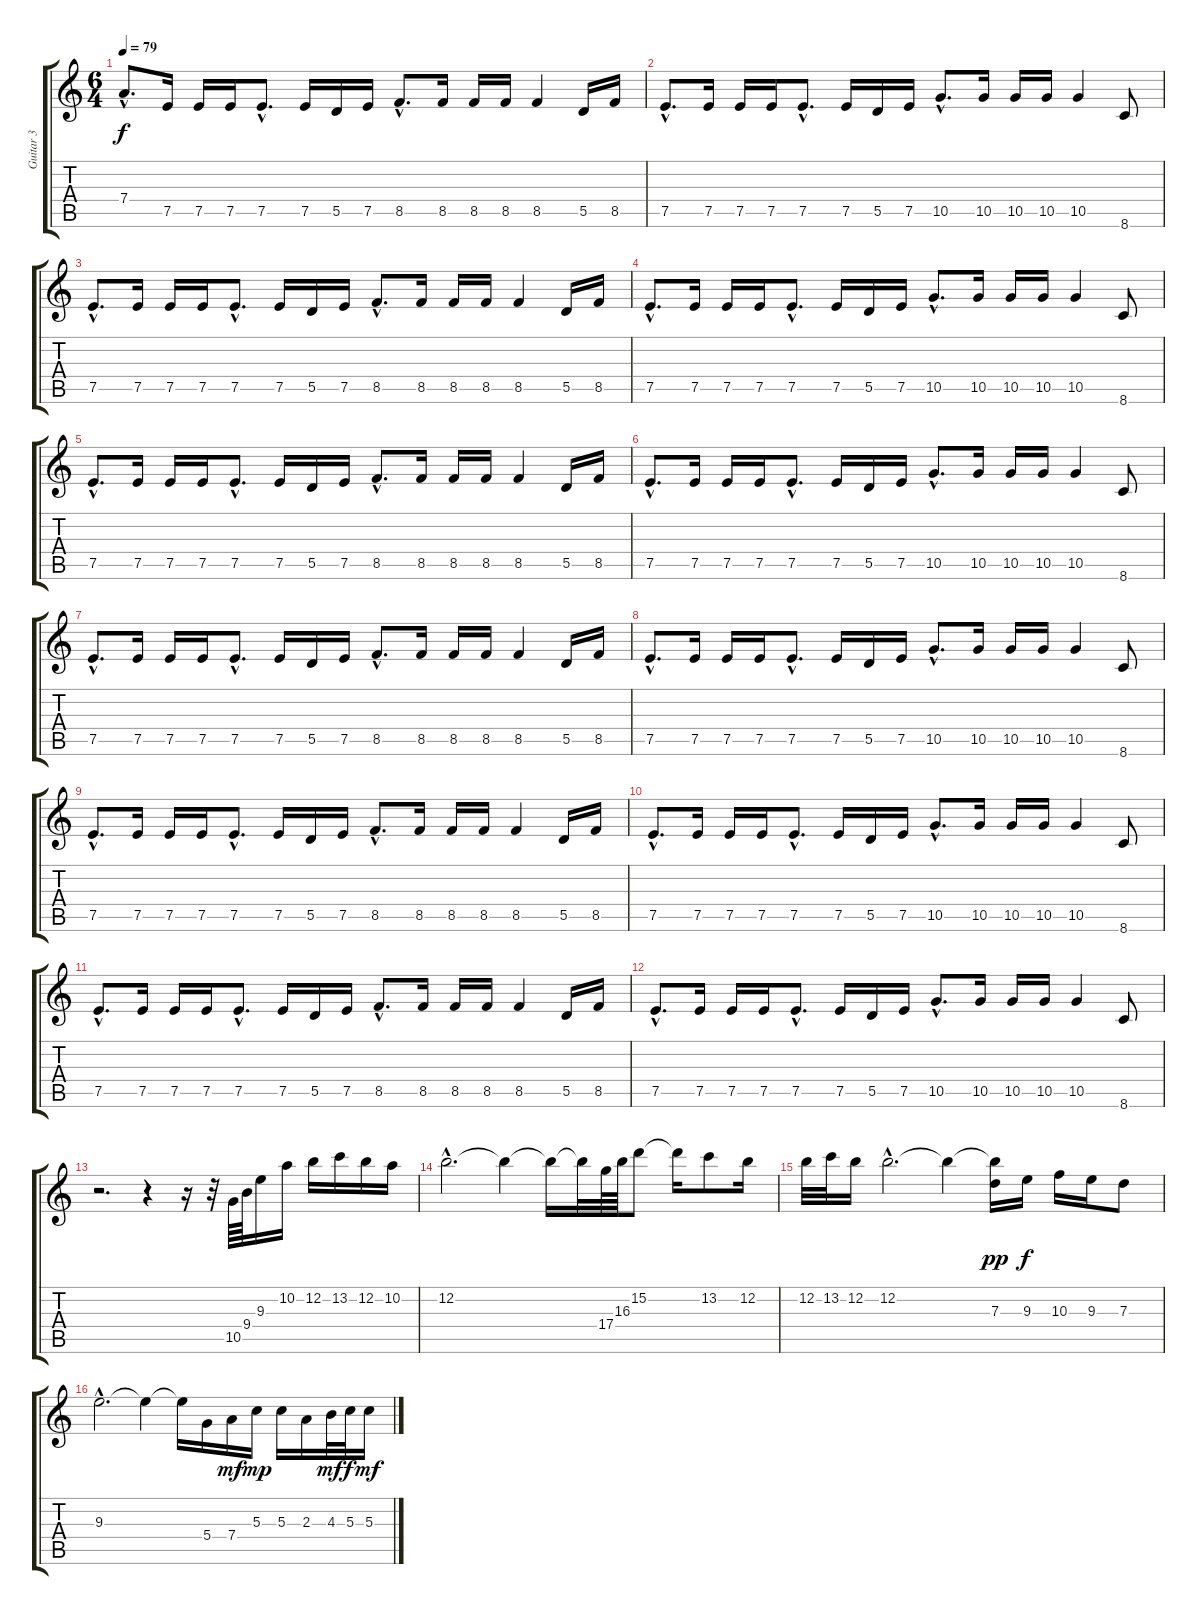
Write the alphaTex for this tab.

\track ("Guitar 3" "Guitar 3") {instrument acousticguitarnylon}
\staff {score tabs}
\tuning (E4 B3 G3 D3 A2 E2) {hide}
\ts (6 4)
\tempo 79
\clef g2
\ks c
7.4{hac}.8{d dy f} 7.5.16 7.5.16 7.5.16 7.5{hac}.8{d} 7.5.16 5.5.16 7.5.16 8.5{hac}.8{d} 8.5.16 8.5.16 8.5.16 8.5.4 5.5.16 8.5.16 |
7.5{hac}.8{d} 7.5.16 7.5.16 7.5.16 7.5{hac}.8{d} 7.5.16 5.5.16 7.5.16 10.5{hac}.8{d} 10.5.16 10.5.16 10.5.16 10.5.4 8.6.8 |
7.5{hac}.8{d} 7.5.16 7.5.16 7.5.16 7.5{hac}.8{d} 7.5.16 5.5.16 7.5.16 8.5{hac}.8{d} 8.5.16 8.5.16 8.5.16 8.5.4 5.5.16 8.5.16 |
7.5{hac}.8{d} 7.5.16 7.5.16 7.5.16 7.5{hac}.8{d} 7.5.16 5.5.16 7.5.16 10.5{hac}.8{d} 10.5.16 10.5.16 10.5.16 10.5.4 8.6.8 |
7.5{hac}.8{d} 7.5.16 7.5.16 7.5.16 7.5{hac}.8{d} 7.5.16 5.5.16 7.5.16 8.5{hac}.8{d} 8.5.16 8.5.16 8.5.16 8.5.4 5.5.16 8.5.16 |
7.5{hac}.8{d} 7.5.16 7.5.16 7.5.16 7.5{hac}.8{d} 7.5.16 5.5.16 7.5.16 10.5{hac}.8{d} 10.5.16 10.5.16 10.5.16 10.5.4 8.6.8 |
7.5{hac}.8{d} 7.5.16 7.5.16 7.5.16 7.5{hac}.8{d} 7.5.16 5.5.16 7.5.16 8.5{hac}.8{d} 8.5.16 8.5.16 8.5.16 8.5.4 5.5.16 8.5.16 |
7.5{hac}.8{d} 7.5.16 7.5.16 7.5.16 7.5{hac}.8{d} 7.5.16 5.5.16 7.5.16 10.5{hac}.8{d} 10.5.16 10.5.16 10.5.16 10.5.4 8.6.8 |
7.5{hac}.8{d} 7.5.16 7.5.16 7.5.16 7.5{hac}.8{d} 7.5.16 5.5.16 7.5.16 8.5{hac}.8{d} 8.5.16 8.5.16 8.5.16 8.5.4 5.5.16 8.5.16 |
7.5{hac}.8{d} 7.5.16 7.5.16 7.5.16 7.5{hac}.8{d} 7.5.16 5.5.16 7.5.16 10.5{hac}.8{d} 10.5.16 10.5.16 10.5.16 10.5.4 8.6.8 |
7.5{hac}.8{d} 7.5.16 7.5.16 7.5.16 7.5{hac}.8{d} 7.5.16 5.5.16 7.5.16 8.5{hac}.8{d} 8.5.16 8.5.16 8.5.16 8.5.4 5.5.16 8.5.16 |
7.5{hac}.8{d} 7.5.16 7.5.16 7.5.16 7.5{hac}.8{d} 7.5.16 5.5.16 7.5.16 10.5{hac}.8{d} 10.5.16 10.5.16 10.5.16 10.5.4 8.6.8 |
r.2{d} r.4 r.16 r.32 10.5.64 9.4.64 9.3.16 10.2.16 12.2.16 13.2.16 12.2.16 10.2.16 |
12.2{hac}.2{d} 12.2{t}.4 12.2{t}.16 12.2{t}.32 17.4.64 16.3.64 15.2.8 15.2{t}.16 13.2.8 12.2.16 |
12.2.32 13.2.32 12.2.16 12.2{hac}.2{d} 12.2{t}.4 (12.2{t} 7.3).16{dy pp} 9.3.16{dy f} 10.3.16 9.3.16 7.3.8 |
9.3{hac}.2{d} 9.3{t}.4 9.3{t}.16 5.4.16 7.4.16{dy mf} 5.3.16{dy mp} 5.3.16 2.3.16 4.3.32{dy mf} 5.3.32{dy f} 5.3.16{dy mf}
